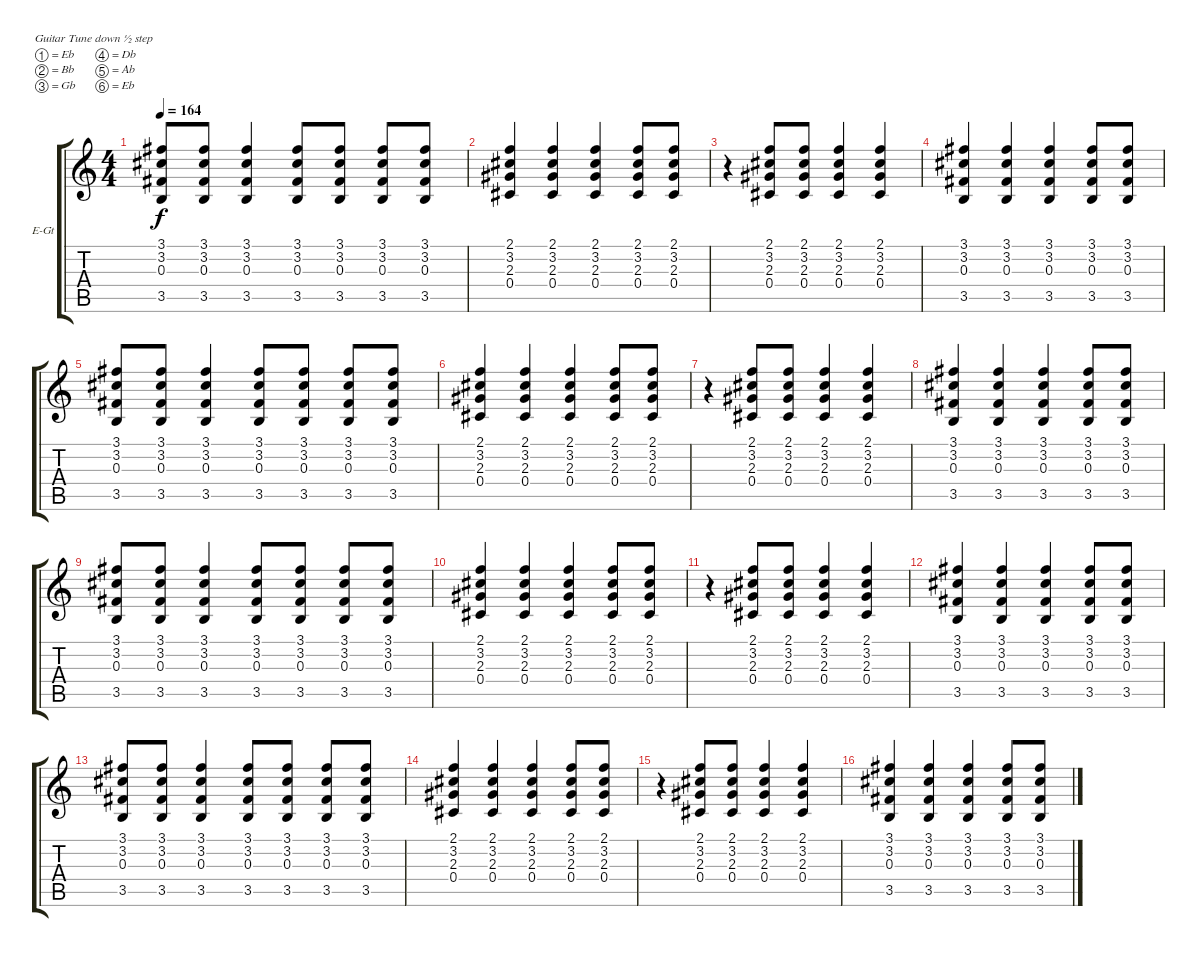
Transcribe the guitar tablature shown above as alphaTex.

\bracketExtendMode groupsimilarinstruments
\firstSystemTrackNameOrientation horizontal
\otherSystemsTrackNameOrientation horizontal
\track ("Izzy Stradlin' Rhythm Guitar" "E-Gt") {instrument overdrivenguitar}
\staff {score tabs}
\tuning (Eb4 Bb3 Gb3 Db3 Ab2 Eb2)
\ts (4 4)
\tempo 164
\clef g2
\ks aminor
(3.1 3.2 0.3 3.5).8{dy f} (3.1 3.2 0.3 3.5).8 (3.1 3.2 0.3 3.5).4 (3.1 3.2 0.3 3.5).8 (3.1 3.2 0.3 3.5).8 (3.1 3.2 0.3 3.5).8 (3.1 3.2 0.3 3.5).8 |
(2.1 3.2 2.3 0.4).4 (2.1 3.2 2.3 0.4).4 (2.1 3.2 2.3 0.4).4 (2.1 3.2 2.3 0.4).8 (2.1 3.2 2.3 0.4).8 |
r.4 (2.1 3.2 2.3 0.4).8 (2.1 3.2 2.3 0.4).8 (2.1 3.2 2.3 0.4).4 (2.1 3.2 2.3 0.4).4 |
(3.1 3.2 0.3 3.5).4 (3.1 3.2 0.3 3.5).4 (3.1 3.2 0.3 3.5).4 (3.1 3.2 0.3 3.5).8 (3.1 3.2 0.3 3.5).8 |
(3.1 3.2 0.3 3.5).8 (3.1 3.2 0.3 3.5).8 (3.1 3.2 0.3 3.5).4 (3.1 3.2 0.3 3.5).8 (3.1 3.2 0.3 3.5).8 (3.1 3.2 0.3 3.5).8 (3.1 3.2 0.3 3.5).8 |
(2.1 3.2 2.3 0.4).4 (2.1 3.2 2.3 0.4).4 (2.1 3.2 2.3 0.4).4 (2.1 3.2 2.3 0.4).8 (2.1 3.2 2.3 0.4).8 |
r.4 (2.1 3.2 2.3 0.4).8 (2.1 3.2 2.3 0.4).8 (2.1 3.2 2.3 0.4).4 (2.1 3.2 2.3 0.4).4 |
(3.1 3.2 0.3 3.5).4 (3.1 3.2 0.3 3.5).4 (3.1 3.2 0.3 3.5).4 (3.1 3.2 0.3 3.5).8 (3.1 3.2 0.3 3.5).8 |
(3.1 3.2 0.3 3.5).8 (3.1 3.2 0.3 3.5).8 (3.1 3.2 0.3 3.5).4 (3.1 3.2 0.3 3.5).8 (3.1 3.2 0.3 3.5).8 (3.1 3.2 0.3 3.5).8 (3.1 3.2 0.3 3.5).8 |
(2.1 3.2 2.3 0.4).4 (2.1 3.2 2.3 0.4).4 (2.1 3.2 2.3 0.4).4 (2.1 3.2 2.3 0.4).8 (2.1 3.2 2.3 0.4).8 |
r.4 (2.1 3.2 2.3 0.4).8 (2.1 3.2 2.3 0.4).8 (2.1 3.2 2.3 0.4).4 (2.1 3.2 2.3 0.4).4 |
(3.1 3.2 0.3 3.5).4 (3.1 3.2 0.3 3.5).4 (3.1 3.2 0.3 3.5).4 (3.1 3.2 0.3 3.5).8 (3.1 3.2 0.3 3.5).8 |
(3.1 3.2 0.3 3.5).8 (3.1 3.2 0.3 3.5).8 (3.1 3.2 0.3 3.5).4 (3.1 3.2 0.3 3.5).8 (3.1 3.2 0.3 3.5).8 (3.1 3.2 0.3 3.5).8 (3.1 3.2 0.3 3.5).8 |
(2.1 3.2 2.3 0.4).4 (2.1 3.2 2.3 0.4).4 (2.1 3.2 2.3 0.4).4 (2.1 3.2 2.3 0.4).8 (2.1 3.2 2.3 0.4).8 |
r.4 (2.1 3.2 2.3 0.4).8 (2.1 3.2 2.3 0.4).8 (2.1 3.2 2.3 0.4).4 (2.1 3.2 2.3 0.4).4 |
(3.1 3.2 0.3 3.5).4 (3.1 3.2 0.3 3.5).4 (3.1 3.2 0.3 3.5).4 (3.1 3.2 0.3 3.5).8 (3.1 3.2 0.3 3.5).8
